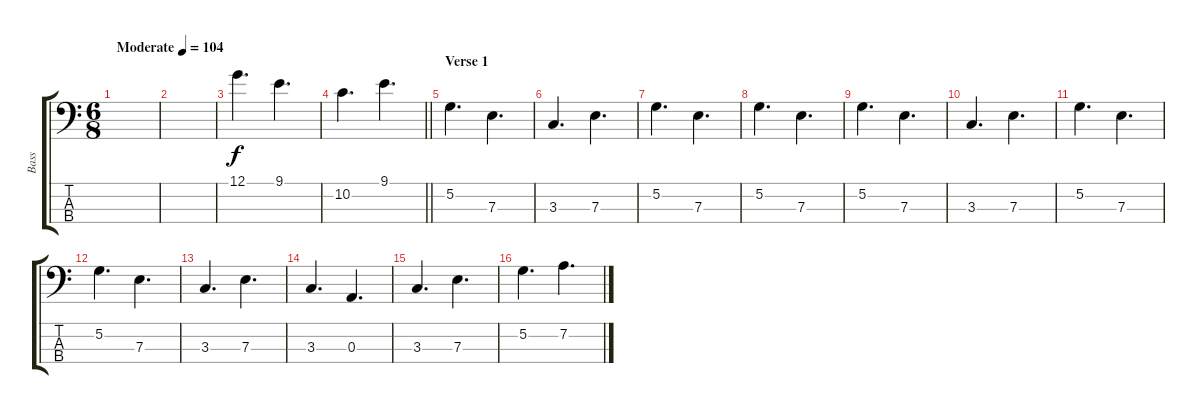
\track ("Bass" "Bass") {instrument electricbassfinger}
\staff {score tabs}
\tuning (G2 D2 A1 E1) {hide}
\ts (6 8)
\tempo (104 "Moderate")
\clef f4
\ks c
|
|
12.1.4{d} 9.1.4{d} |
\barLineRight lightlight
10.2.4{d} 9.1.4{d} |
\section ("" "Verse 1")
5.2.4{d} 7.3.4{d} |
3.3.4{d} 7.3.4{d} |
5.2.4{d} 7.3.4{d} |
5.2.4{d} 7.3.4{d} |
5.2.4{d} 7.3.4{d} |
3.3.4{d} 7.3.4{d} |
5.2.4{d} 7.3.4{d} |
5.2.4{d} 7.3.4{d} |
3.3.4{d} 7.3.4{d} |
3.3.4{d} 0.3.4{d} |
3.3.4{d} 7.3.4{d} |
5.2.4{d} 7.2.4{d}
